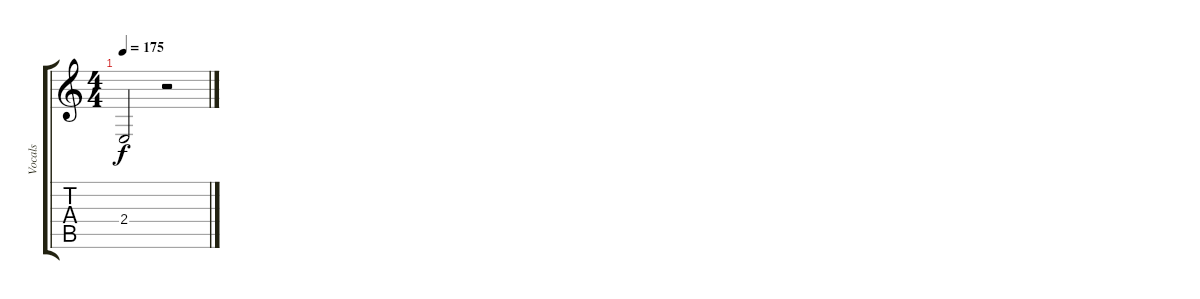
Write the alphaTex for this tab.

\track ("Vocals" "Vocals") {instrument violin}
\staff {score tabs}
\tuning (E4 B3 G3 D3 A2 E2) {hide}
\ts (4 4)
\tempo 175
\clef g2
\ks c
2.4.2{dy f} r.2
